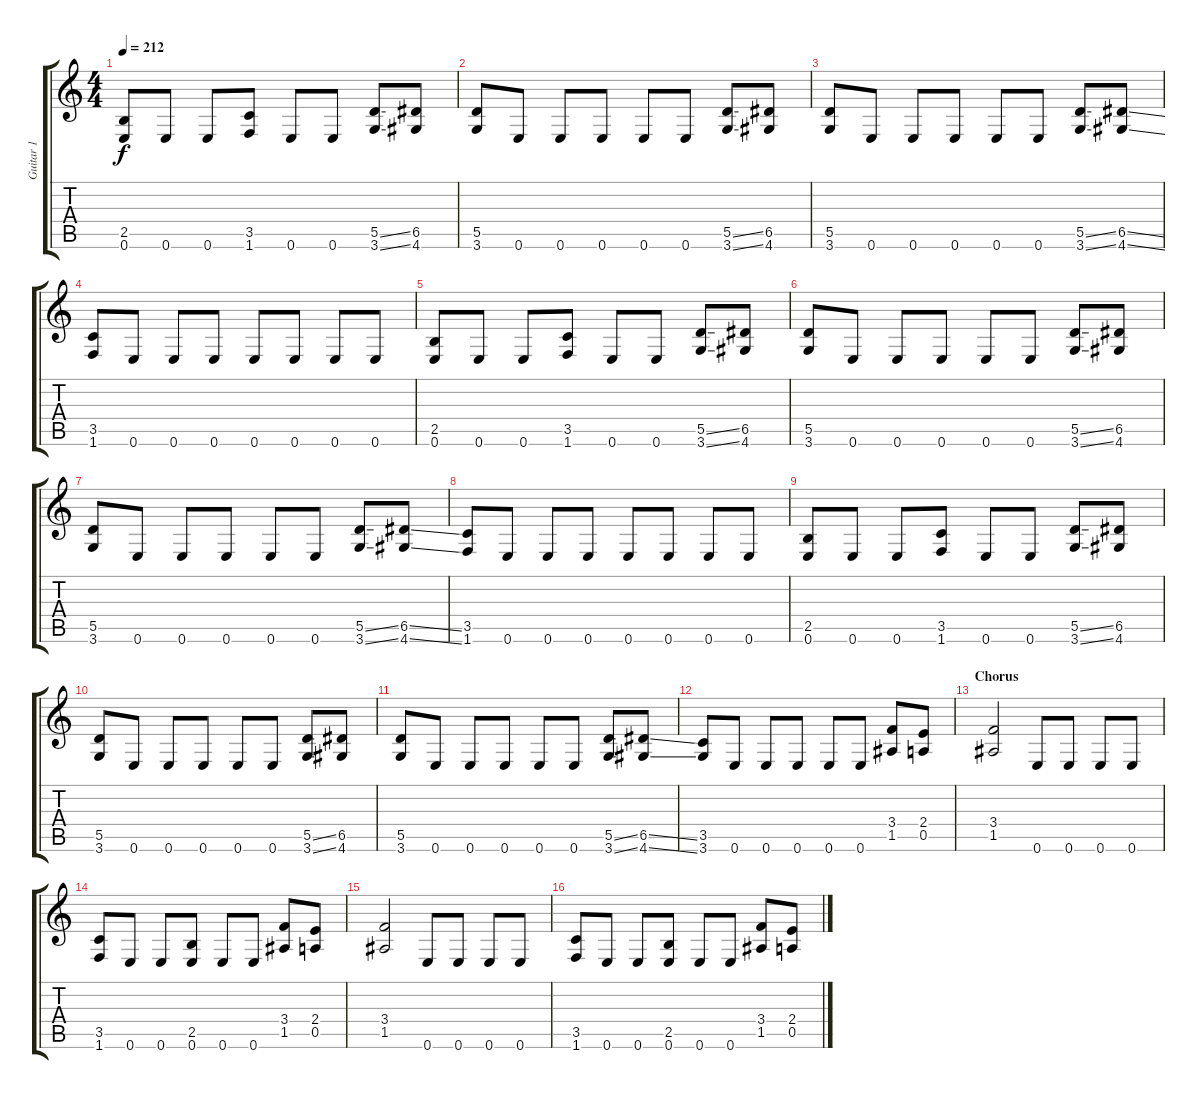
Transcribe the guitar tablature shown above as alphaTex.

\track ("Guitar 1" "Guitar 1") {instrument distortionguitar}
\staff {score tabs}
\tuning (E4 B3 G3 D3 A2 E2) {hide}
\ts (4 4)
\tempo 212
\clef g2
\ks c
(2.5 0.6).8{dy f} 0.6.8 0.6.8 (3.5 1.6).8 0.6.8 0.6.8 (5.5{ss} 3.6{ss}).8 (6.5 4.6).8 |
(5.5 3.6).8 0.6.8 0.6.8 0.6.8 0.6.8 0.6.8 (5.5{ss} 3.6{ss}).8 (6.5 4.6).8 |
(5.5 3.6).8 0.6.8 0.6.8 0.6.8 0.6.8 0.6.8 (5.5{ss} 3.6{ss}).8 (6.5{ss} 4.6{ss}).8 |
(3.5 1.6).8 0.6.8 0.6.8 0.6.8 0.6.8 0.6.8 0.6.8 0.6.8 |
(2.5 0.6).8 0.6.8 0.6.8 (3.5 1.6).8 0.6.8 0.6.8 (5.5{ss} 3.6{ss}).8 (6.5 4.6).8 |
(5.5 3.6).8 0.6.8 0.6.8 0.6.8 0.6.8 0.6.8 (5.5{ss} 3.6{ss}).8 (6.5 4.6).8 |
(5.5 3.6).8 0.6.8 0.6.8 0.6.8 0.6.8 0.6.8 (5.5{ss} 3.6{ss}).8 (6.5{ss} 4.6{ss}).8 |
(3.5 1.6).8 0.6.8 0.6.8 0.6.8 0.6.8 0.6.8 0.6.8 0.6.8 |
(2.5 0.6).8 0.6.8 0.6.8 (3.5 1.6).8 0.6.8 0.6.8 (5.5{ss} 3.6{ss}).8 (6.5 4.6).8 |
(5.5 3.6).8 0.6.8 0.6.8 0.6.8 0.6.8 0.6.8 (5.5{ss} 3.6{ss}).8 (6.5 4.6).8 |
(5.5 3.6).8 0.6.8 0.6.8 0.6.8 0.6.8 0.6.8 (5.5{ss} 3.6{ss}).8 (6.5{ss} 4.6{ss}).8 |
(3.5 3.6).8 0.6.8 0.6.8 0.6.8 0.6.8 0.6.8 (3.4 1.5).8 (2.4 0.5).8 |
\section ("" "Chorus")
(3.4 1.5).2 0.6.8 0.6.8 0.6.8 0.6.8 |
(3.5 1.6).8 0.6.8 0.6.8 (2.5 0.6).8 0.6.8 0.6.8 (3.4 1.5).8 (2.4 0.5).8 |
(3.4 1.5).2 0.6.8 0.6.8 0.6.8 0.6.8 |
(3.5 1.6).8 0.6.8 0.6.8 (2.5 0.6).8 0.6.8 0.6.8 (3.4 1.5).8 (2.4 0.5).8
